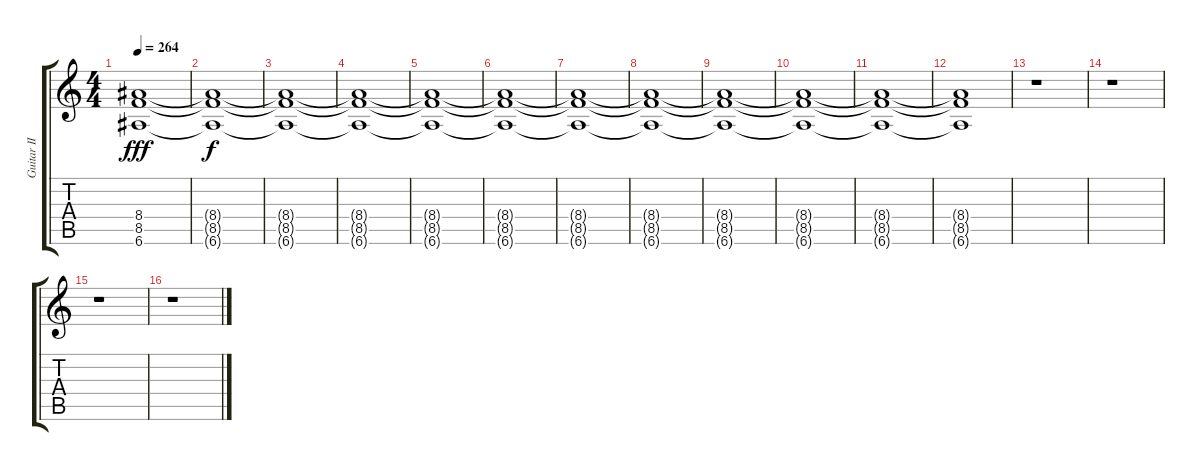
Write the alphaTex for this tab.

\track ("Guitar II" "Guitar II") {instrument distortionguitar}
\staff {score tabs}
\tuning (E4 B3 G3 D3 A2 E2) {hide}
\ts (4 4)
\tempo 264
\clef g2
\ks c
(8.4 8.5 6.6).1{dy fff} |
(8.4{t} 8.5{t} 6.6{t}).1{dy f} |
(8.4{t} 8.5{t} 6.6{t}).1 |
(8.4{t} 8.5{t} 6.6{t}).1 |
(8.4{t} 8.5{t} 6.6{t}).1 |
(8.4{t} 8.5{t} 6.6{t}).1 |
(8.4{t} 8.5{t} 6.6{t}).1 |
(8.4{t} 8.5{t} 6.6{t}).1 |
(8.4{t} 8.5{t} 6.6{t}).1 |
(8.4{t} 8.5{t} 6.6{t}).1 |
(8.4{t} 8.5{t} 6.6{t}).1 |
(8.4{t} 8.5{t} 6.6{t}).1 |
r.1 |
r.1 |
r.1 |
r.1
